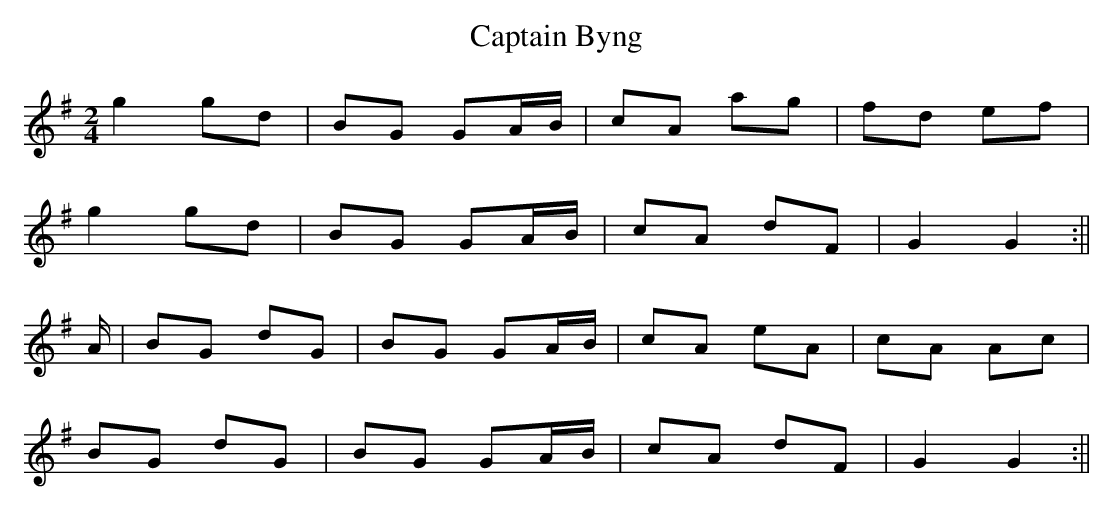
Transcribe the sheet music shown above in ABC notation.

X:1
T:Captain Byng
M:2/4
L:1/16
K:G
g4 g2d2|B2G2 G2AB|c2A2 a2g2|f2d2 e2f2|!
g4 g2d2|B2G2 G2AB|c2A2 d2F2 |G4 G4 :|| !
A|B2G2 d2G2|B2G2 G2AB|c2A2 e2A2|c2A2 A2c2|!
B2G2 d2G2|B2G2 G2AB|c2A2 d2F2|G4 G4 :||
